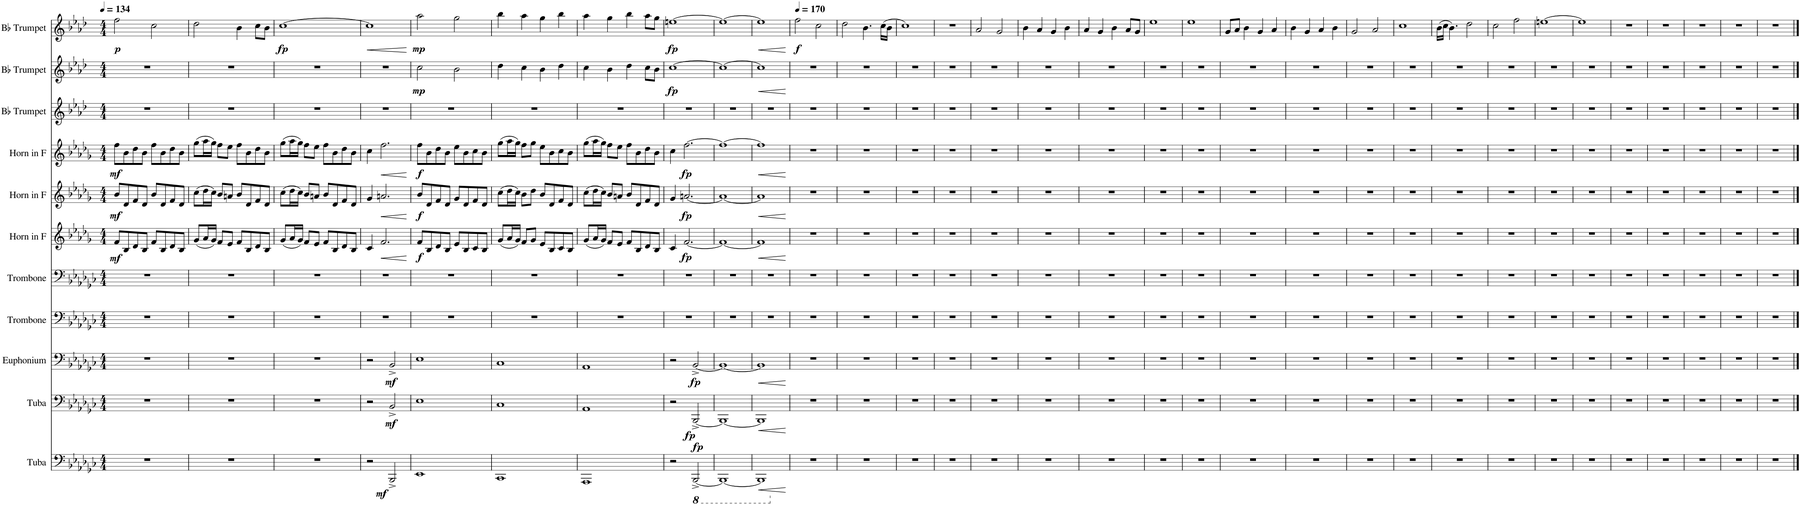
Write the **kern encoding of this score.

**kern	**dynam	**kern	**dynam	**kern	**dynam	**kern	**kern	**kern	**dynam	**kern	**dynam	**kern	**dynam	**kern	**kern	**dynam	**kern	**dynam
*part11	*part11	*part10	*part10	*part9	*part9	*part8	*part7	*part6	*part6	*part5	*part5	*part4	*part4	*part3	*part2	*part2	*part1	*part1
*staff11	*staff11	*staff10	*staff10	*staff9	*staff9	*staff8	*staff7	*staff6	*staff6	*staff5	*staff5	*staff4	*staff4	*staff3	*staff2	*staff2	*staff1	*staff1
*I"Tuba	*	*I"Tuba	*	*I"Euphonium	*	*I"Trombone	*I"Trombone	*I"Horn in F	*	*I"Horn in F	*	*I"Horn in F	*	*I"Bb Trumpet	*I"Bb Trumpet	*	*I"Bb Trumpet	*
*I'Tba.	*	*I'Tba.	*	*I'Euph.	*	*I'Tbn.	*I'Tbn.	*	*	*	*	*	*	*I'Bb Tpt.	*I'Bb Tpt.	*	*I'Bb Tpt.	*
*clefF4	*	*clefF4	*	*clefF4	*	*clefF4	*clefF4	*clefG2	*	*clefG2	*	*clefG2	*	*clefG2	*clefG2	*	*clefG2	*
*	*	*	*	*	*	*	*	*Trd4c7	*	*Trd4c7	*	*Trd4c7	*	*Trd1c2	*Trd1c2	*	*Trd1c2	*
*k[b-e-a-d-g-c-]	*	*k[b-e-a-d-g-c-]	*	*k[b-e-a-d-g-c-]	*	*k[b-e-a-d-g-c-]	*k[b-e-a-d-g-c-]	*k[b-e-a-d-g-]	*	*k[b-e-a-d-g-]	*	*k[b-e-a-d-g-]	*	*k[b-e-a-d-]	*k[b-e-a-d-]	*	*k[b-e-a-d-]	*
*M4/4	*	*M4/4	*	*M4/4	*	*M4/4	*M4/4	*M4/4	*	*M4/4	*	*M4/4	*	*M4/4	*M4/4	*	*M4/4	*
*MM134	*	*MM134	*	*MM134	*	*MM134	*MM134	*MM134	*	*MM134	*	*MM134	*	*MM134	*MM134	*	*MM134	*
=1	=1	=1	=1	=1	=1	=1	=1	=1	=1	=1	=1	=1	=1	=1	=1	=1	=1	=1
!	!	!	!	!	!	!	!	!	!LO:DY:b	!	!LO:DY:b	!	!LO:DY:b	!	!	!	!	!LO:DY:b
1r	.	1r	.	1r	.	1r	1r	8f/L	mf	8b-/L	mf	8ff\L	mf	1r	1r	.	2ff\	p
.	.	.	.	.	.	.	.	8B-/	.	8d-/	.	8b-\	.	.	.	.	.	.
.	.	.	.	.	.	.	.	8d-/	.	8f/	.	8dd-\	.	.	.	.	.	.
.	.	.	.	.	.	.	.	8B-/J	.	8d-/J	.	8b-\J	.	.	.	.	.	.
.	.	.	.	.	.	.	.	8f/L	.	8b-/L	.	8ff\L	.	.	.	.	2cc\	.
.	.	.	.	.	.	.	.	8B-/	.	8d-/	.	8b-\	.	.	.	.	.	.
.	.	.	.	.	.	.	.	8d-/	.	8f/	.	8dd-\	.	.	.	.	.	.
.	.	.	.	.	.	.	.	8B-/J	.	8d-/J	.	8b-\J	.	.	.	.	.	.
=2	=2	=2	=2	=2	=2	=2	=2	=2	=2	=2	=2	=2	=2	=2	=2	=2	=2	=2
1r	.	1r	.	1r	.	1r	1r	(8g-/L	.	(8cc\L	.	(8gg-\L	.	1r	1r	.	2dd-\	.
.	.	.	.	.	.	.	.	16a-/L	.	16dd-\L	.	16aa-\L	.	.	.	.	.	.
.	.	.	.	.	.	.	.	16g-/JJ)	.	16cc\JJ)	.	16gg-\JJ)	.	.	.	.	.	.
.	.	.	.	.	.	.	.	8f/L	.	8b-/L	.	8ff\L	.	.	.	.	.	.
.	.	.	.	.	.	.	.	8e-/J	.	8an/J	.	8ee-\J	.	.	.	.	.	.
.	.	.	.	.	.	.	.	8f/L	.	8b-/L	.	8ff\L	.	.	.	.	4b-\	.
.	.	.	.	.	.	.	.	8B-/	.	8d-/	.	8b-\	.	.	.	.	.	.
.	.	.	.	.	.	.	.	8d-/	.	8f/	.	8dd-\	.	.	.	.	8cc\L	.
.	.	.	.	.	.	.	.	8B-/J	.	8d-/J	.	8b-\J	.	.	.	.	8b-\J	.
=3	=3	=3	=3	=3	=3	=3	=3	=3	=3	=3	=3	=3	=3	=3	=3	=3	=3	=3
!	!	!	!	!	!	!	!	!	!	!	!	!	!	!	!	!	!	!LO:DY:b
1r	.	1r	.	1r	.	1r	1r	(8g-/L	.	(8cc\L	.	(8gg-\L	.	1r	1r	.	[1cc	fp
.	.	.	.	.	.	.	.	16a-/L	.	16dd-\L	.	16aa-\L	.	.	.	.	.	.
.	.	.	.	.	.	.	.	16g-/JJ)	.	16cc\JJ)	.	16gg-\JJ)	.	.	.	.	.	.
.	.	.	.	.	.	.	.	8f/L	.	8b-/L	.	8ff\L	.	.	.	.	.	.
.	.	.	.	.	.	.	.	8e-/J	.	8an/J	.	8ee-\J	.	.	.	.	.	.
.	.	.	.	.	.	.	.	8f/L	.	8b-/L	.	8ff\L	.	.	.	.	.	.
.	.	.	.	.	.	.	.	8B-/	.	8d-/	.	8b-\	.	.	.	.	.	.
.	.	.	.	.	.	.	.	8d-/	.	8f/	.	8dd-\	.	.	.	.	.	.
.	.	.	.	.	.	.	.	8B-/J	.	8d-/J	.	8b-\J	.	.	.	.	.	.
=4	=4	=4	=4	=4	=4	=4	=4	=4	=4	=4	=4	=4	=4	=4	=4	=4	=4	=4
!	!	!	!	!	!	!	!	!	!	!	!	!	!	!	!	!	!	!LO:HP:b
2r	.	2r	.	2r	.	1r	1r	4c/	.	4g-/	.	4cc\	.	1r	1r	.	1cc]	<
!	!	!	!	!	!	!	!	!	!LO:HP:b	!	!LO:HP:b	!	!LO:HP:b	!	!	!	!	!
.	.	.	.	.	.	.	.	2.f/	<	2.an/	<	2.ff\	<	.	.	.	.	.
!	!LO:DY:b	!	!LO:DY:b	!	!LO:DY:b	!	!	!	!	!	!	!	!	!	!	!	!	!
2BBB-^/	mf	2BB-^/	mf	2BB-^/	mf	.	.	.	.	.	.	.	.	.	.	.	.	.
.	.	.	.	.	.	.	.	.	[	.	[	.	[	.	.	.	.	[
=5	=5	=5	=5	=5	=5	=5	=5	=5	=5	=5	=5	=5	=5	=5	=5	=5	=5	=5
!	!	!	!	!	!	!	!	!	!LO:DY:b	!	!LO:DY:b	!	!LO:DY:b	!	!	!LO:DY:b	!	!LO:DY:b
1EE-	.	1E-	.	1E-	.	1r	1r	8f/L	f	8b-/L	f	8ff\L	f	1r	2cc\	mp	2aa-\	mp
.	.	.	.	.	.	.	.	8B-/	.	8d-/	.	8b-\	.	.	.	.	.	.
.	.	.	.	.	.	.	.	8d-/	.	8f/	.	8dd-\	.	.	.	.	.	.
.	.	.	.	.	.	.	.	8B-/J	.	8d-/J	.	8b-\J	.	.	.	.	.	.
.	.	.	.	.	.	.	.	8e-/L	.	8g-/L	.	8ee-\L	.	.	2b-\	.	2gg\	.
.	.	.	.	.	.	.	.	8B-/	.	8d-/	.	8b-\	.	.	.	.	.	.
.	.	.	.	.	.	.	.	8c/	.	8f/	.	8cc\	.	.	.	.	.	.
.	.	.	.	.	.	.	.	8B-/J	.	8d-/J	.	8b-\J	.	.	.	.	.	.
=6	=6	=6	=6	=6	=6	=6	=6	=6	=6	=6	=6	=6	=6	=6	=6	=6	=6	=6
1CC-	.	1C-	.	1C-	.	1r	1r	(8g-/L	.	(8cc\L	.	(8gg-\L	.	1r	4dd-\	.	4bb-\	.
.	.	.	.	.	.	.	.	16a-/L	.	16dd-\L	.	16aa-\L	.	.	.	.	.	.
.	.	.	.	.	.	.	.	16g-/JJ)	.	16cc\JJ)	.	16gg-\JJ)	.	.	.	.	.	.
.	.	.	.	.	.	.	.	8f/L	.	8b-\L	.	8ff\L	.	.	4cc\	.	4aa-\	.
.	.	.	.	.	.	.	.	8g-/J	.	8dd-\J	.	8gg-\J	.	.	.	.	.	.
.	.	.	.	.	.	.	.	8e-/L	.	8b-/L	.	8ee-\L	.	.	4b-\	.	4gg\	.
.	.	.	.	.	.	.	.	8B-/	.	8d-/	.	8b-\	.	.	.	.	.	.
.	.	.	.	.	.	.	.	8c/	.	8f/	.	8cc\	.	.	4dd-\	.	4bb-\	.
.	.	.	.	.	.	.	.	8B-/J	.	8d-/J	.	8b-\J	.	.	.	.	.	.
=7	=7	=7	=7	=7	=7	=7	=7	=7	=7	=7	=7	=7	=7	=7	=7	=7	=7	=7
1AAA-	.	1AA-	.	1AA-	.	1r	1r	(8g-/L	.	(8cc\L	.	(8gg-\L	.	1r	4cc\	.	4aa-\	.
.	.	.	.	.	.	.	.	16a-/L	.	16dd-\L	.	16aa-\L	.	.	.	.	.	.
.	.	.	.	.	.	.	.	16g-/JJ)	.	16cc\JJ)	.	16gg-\JJ)	.	.	.	.	.	.
.	.	.	.	.	.	.	.	8f/L	.	8b-/L	.	8ff\L	.	.	4b-\	.	4gg\	.
.	.	.	.	.	.	.	.	8e-/J	.	8an/J	.	8ee-\J	.	.	.	.	.	.
.	.	.	.	.	.	.	.	8f/L	.	8b-/L	.	8ff\L	.	.	4dd-\	.	4bb-\	.
.	.	.	.	.	.	.	.	8B-/	.	8d-/	.	8b-\	.	.	.	.	.	.
.	.	.	.	.	.	.	.	8d-/	.	8f/	.	8dd-\	.	.	8cc\L	.	8aa-\L	.
.	.	.	.	.	.	.	.	8B-/J	.	8d-/J	.	8b-\J	.	.	8b-\J	.	8gg\J	.
=8	=8	=8	=8	=8	=8	=8	=8	=8	=8	=8	=8	=8	=8	=8	=8	=8	=8	=8
!	!	!	!	!	!	!	!	!	!	!	!	!	!	!	!	!LO:DY:b	!	!LO:DY:b
2r	.	2r	.	2r	.	1r	1r	4c/	.	4g-/	.	4cc\	.	1r	[1cc	fp	[1een	fp
!	!	!	!	!	!	!	!	!	!LO:DY:b	!	!LO:DY:b	!	!LO:DY:b	!	!	!	!	!
.	.	.	.	.	.	.	.	[2.f/	fp	[2.an/	fp	[2.ff\	fp	.	.	.	.	.
*8ba	*	*	*	*	*	*	*	*	*	*	*	*	*	*	*	*	*	*
!	!LO:DY:a	!	!LO:DY:b	!	!LO:DY:b	!	!	!	!	!	!	!	!	!	!	!	!	!
[2BBBB-^/	fp	[2BBB-^/	fp	[2BB-^/	fp	.	.	.	.	.	.	.	.	.	.	.	.	.
=9	=9	=9	=9	=9	=9	=9	=9	=9	=9	=9	=9	=9	=9	=9	=9	=9	=9	=9
1BBBB-_	.	1BBB-_	.	1BB-_	.	1r	1r	1f_	.	1a_	.	1ff_	.	1r	1cc_	.	1ee_	.
=10	=10	=10	=10	=10	=10	=10	=10	=10	=10	=10	=10	=10	=10	=10	=10	=10	=10	=10
!	!LO:HP:b	!	!LO:HP:b	!	!LO:HP:b	!	!	!	!LO:HP:b	!	!LO:HP:b	!	!LO:HP:b	!	!	!LO:HP:b	!	!LO:HP:b
1BBBB-]	<	1BBB-]	<	1BB-]	<	1r	1r	1f]	<	1a]	<	1ff]	<	1r	1cc]	<	1ee]	<
.	[	.	[	.	[	.	.	.	[	.	[	.	[	.	.	[	.	[
=11	=11	=11	=11	=11	=11	=11	=11	=11	=11	=11	=11	=11	=11	=11	=11	=11	=11	=11
*X8ba	*	*	*	*	*	*	*	*	*	*	*	*	*	*	*	*	*	*
*	*	*	*	*	*	*	*	*	*	*	*	*	*	*	*	*	*MM170	*
!	!	!	!	!	!	!	!	!	!	!	!	!	!	!	!	!	!	!LO:DY:b
1r	.	1r	.	1r	.	1r	1r	1r	.	1r	.	1r	.	1r	1r	.	2ff\	f
.	.	.	.	.	.	.	.	.	.	.	.	.	.	.	.	.	2cc\	.
=12	=12	=12	=12	=12	=12	=12	=12	=12	=12	=12	=12	=12	=12	=12	=12	=12	=12	=12
1r	.	1r	.	1r	.	1r	1r	1r	.	1r	.	1r	.	1r	1r	.	2dd-\	.
.	.	.	.	.	.	.	.	.	.	.	.	.	.	.	.	.	4.b-\	.
.	.	.	.	.	.	.	.	.	.	.	.	.	.	.	.	.	(16cc\LL	.
.	.	.	.	.	.	.	.	.	.	.	.	.	.	.	.	.	16b-\JJ	.
=13	=13	=13	=13	=13	=13	=13	=13	=13	=13	=13	=13	=13	=13	=13	=13	=13	=13	=13
1r	.	1r	.	1r	.	1r	1r	1r	.	1r	.	1r	.	1r	1r	.	1cc)	.
=14	=14	=14	=14	=14	=14	=14	=14	=14	=14	=14	=14	=14	=14	=14	=14	=14	=14	=14
1r	.	1r	.	1r	.	1r	1r	1r	.	1r	.	1r	.	1r	1r	.	1r	.
=15	=15	=15	=15	=15	=15	=15	=15	=15	=15	=15	=15	=15	=15	=15	=15	=15	=15	=15
1r	.	1r	.	1r	.	1r	1r	1r	.	1r	.	1r	.	1r	1r	.	2a-/	.
.	.	.	.	.	.	.	.	.	.	.	.	.	.	.	.	.	2g/	.
=16	=16	=16	=16	=16	=16	=16	=16	=16	=16	=16	=16	=16	=16	=16	=16	=16	=16	=16
1r	.	1r	.	1r	.	1r	1r	1r	.	1r	.	1r	.	1r	1r	.	4b-\	.
.	.	.	.	.	.	.	.	.	.	.	.	.	.	.	.	.	4a-/	.
.	.	.	.	.	.	.	.	.	.	.	.	.	.	.	.	.	4g/	.
.	.	.	.	.	.	.	.	.	.	.	.	.	.	.	.	.	4b-\	.
=17	=17	=17	=17	=17	=17	=17	=17	=17	=17	=17	=17	=17	=17	=17	=17	=17	=17	=17
1r	.	1r	.	1r	.	1r	1r	1r	.	1r	.	1r	.	1r	1r	.	4a-/	.
.	.	.	.	.	.	.	.	.	.	.	.	.	.	.	.	.	4g/	.
.	.	.	.	.	.	.	.	.	.	.	.	.	.	.	.	.	4b-\	.
.	.	.	.	.	.	.	.	.	.	.	.	.	.	.	.	.	8a-/L	.
.	.	.	.	.	.	.	.	.	.	.	.	.	.	.	.	.	8g/J	.
=18	=18	=18	=18	=18	=18	=18	=18	=18	=18	=18	=18	=18	=18	=18	=18	=18	=18	=18
1r	.	1r	.	1r	.	1r	1r	1r	.	1r	.	1r	.	1r	1r	.	1ee-	.
=19	=19	=19	=19	=19	=19	=19	=19	=19	=19	=19	=19	=19	=19	=19	=19	=19	=19	=19
1r	.	1r	.	1r	.	1r	1r	1r	.	1r	.	1r	.	1r	1r	.	1ee-	.
=20	=20	=20	=20	=20	=20	=20	=20	=20	=20	=20	=20	=20	=20	=20	=20	=20	=20	=20
1r	.	1r	.	1r	.	1r	1r	1r	.	1r	.	1r	.	1r	1r	.	8g/L	.
.	.	.	.	.	.	.	.	.	.	.	.	.	.	.	.	.	8a-/J	.
.	.	.	.	.	.	.	.	.	.	.	.	.	.	.	.	.	4b-\	.
.	.	.	.	.	.	.	.	.	.	.	.	.	.	.	.	.	4g/	.
.	.	.	.	.	.	.	.	.	.	.	.	.	.	.	.	.	4a-/	.
=21	=21	=21	=21	=21	=21	=21	=21	=21	=21	=21	=21	=21	=21	=21	=21	=21	=21	=21
1r	.	1r	.	1r	.	1r	1r	1r	.	1r	.	1r	.	1r	1r	.	4b-\	.
.	.	.	.	.	.	.	.	.	.	.	.	.	.	.	.	.	4g/	.
.	.	.	.	.	.	.	.	.	.	.	.	.	.	.	.	.	4a-/	.
.	.	.	.	.	.	.	.	.	.	.	.	.	.	.	.	.	4b-\	.
=22	=22	=22	=22	=22	=22	=22	=22	=22	=22	=22	=22	=22	=22	=22	=22	=22	=22	=22
1r	.	1r	.	1r	.	1r	1r	1r	.	1r	.	1r	.	1r	1r	.	2g/	.
.	.	.	.	.	.	.	.	.	.	.	.	.	.	.	.	.	2a-/	.
=23	=23	=23	=23	=23	=23	=23	=23	=23	=23	=23	=23	=23	=23	=23	=23	=23	=23	=23
1r	.	1r	.	1r	.	1r	1r	1r	.	1r	.	1r	.	1r	1r	.	1cc	.
=24	=24	=24	=24	=24	=24	=24	=24	=24	=24	=24	=24	=24	=24	=24	=24	=24	=24	=24
1r	.	1r	.	1r	.	1r	1r	1r	.	1r	.	1r	.	1r	1r	.	(16b-\LL	.
.	.	.	.	.	.	.	.	.	.	.	.	.	.	.	.	.	16cc\JJ	.
.	.	.	.	.	.	.	.	.	.	.	.	.	.	.	.	.	4.b-\)	.
.	.	.	.	.	.	.	.	.	.	.	.	.	.	.	.	.	2dd-\	.
=25	=25	=25	=25	=25	=25	=25	=25	=25	=25	=25	=25	=25	=25	=25	=25	=25	=25	=25
1r	.	1r	.	1r	.	1r	1r	1r	.	1r	.	1r	.	1r	1r	.	2cc\	.
.	.	.	.	.	.	.	.	.	.	.	.	.	.	.	.	.	2ff\	.
=26	=26	=26	=26	=26	=26	=26	=26	=26	=26	=26	=26	=26	=26	=26	=26	=26	=26	=26
1r	.	1r	.	1r	.	1r	1r	1r	.	1r	.	1r	.	1r	1r	.	[1een	.
=27	=27	=27	=27	=27	=27	=27	=27	=27	=27	=27	=27	=27	=27	=27	=27	=27	=27	=27
1r	.	1r	.	1r	.	1r	1r	1r	.	1r	.	1r	.	1r	1r	.	1ee]	.
=28	=28	=28	=28	=28	=28	=28	=28	=28	=28	=28	=28	=28	=28	=28	=28	=28	=28	=28
1r	.	1r	.	1r	.	1r	1r	1r	.	1r	.	1r	.	1r	1r	.	1r	.
=29	=29	=29	=29	=29	=29	=29	=29	=29	=29	=29	=29	=29	=29	=29	=29	=29	=29	=29
1r	.	1r	.	1r	.	1r	1r	1r	.	1r	.	1r	.	1r	1r	.	1r	.
=30	=30	=30	=30	=30	=30	=30	=30	=30	=30	=30	=30	=30	=30	=30	=30	=30	=30	=30
1r	.	1r	.	1r	.	1r	1r	1r	.	1r	.	1r	.	1r	1r	.	1r	.
=31	=31	=31	=31	=31	=31	=31	=31	=31	=31	=31	=31	=31	=31	=31	=31	=31	=31	=31
1r	.	1r	.	1r	.	1r	1r	1r	.	1r	.	1r	.	1r	1r	.	1r	.
=32	=32	=32	=32	=32	=32	=32	=32	=32	=32	=32	=32	=32	=32	=32	=32	=32	=32	=32
1r	.	1r	.	1r	.	1r	1r	1r	.	1r	.	1r	.	1r	1r	.	1r	.
==	==	==	==	==	==	==	==	==	==	==	==	==	==	==	==	==	==	==
*-	*-	*-	*-	*-	*-	*-	*-	*-	*-	*-	*-	*-	*-	*-	*-	*-	*-	*-
